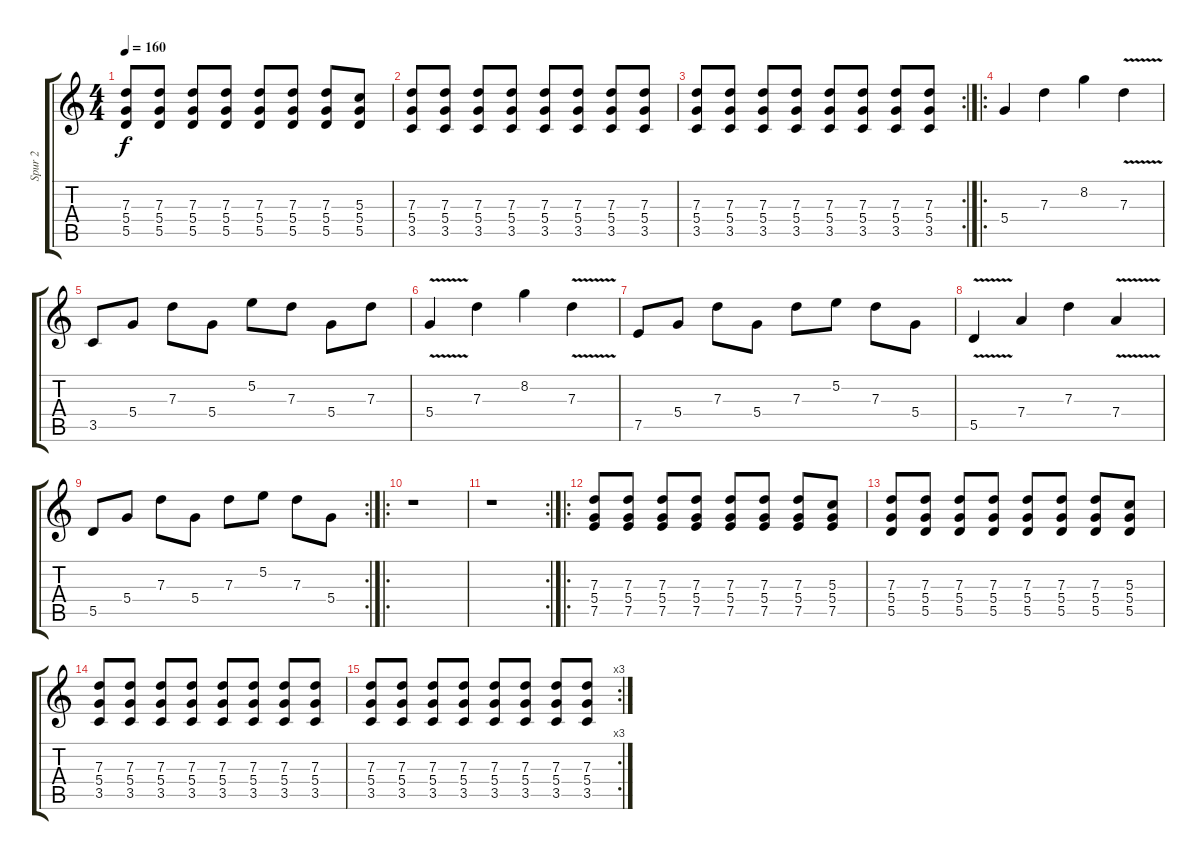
\track ("Spur 2" "Spur 2") {instrument distortionguitar}
\staff {score tabs}
\tuning (E4 B3 G3 D3 A2 E2) {hide}
\ts (4 4)
\tempo 160
\clef g2
\ks c
(7.3 5.4 5.5).8{dy f} (7.3 5.4 5.5).8 (7.3 5.4 5.5).8 (7.3 5.4 5.5).8 (7.3 5.4 5.5).8 (7.3 5.4 5.5).8 (7.3 5.4 5.5).8 (5.3 5.4 5.5).8 |
(7.3 5.4 3.5).8 (7.3 5.4 3.5).8 (7.3 5.4 3.5).8 (7.3 5.4 3.5).8 (7.3 5.4 3.5).8 (7.3 5.4 3.5).8 (7.3 5.4 3.5).8 (7.3 5.4 3.5).8 |
\rc 2
(7.3 5.4 3.5).8 (7.3 5.4 3.5).8 (7.3 5.4 3.5).8 (7.3 5.4 3.5).8 (7.3 5.4 3.5).8 (7.3 5.4 3.5).8 (7.3 5.4 3.5).8 (7.3 5.4 3.5).8 |
\ro
5.4.4{instrument electricguitarclean} 7.3.4 8.2.4 7.3{v}.4 |
3.5.8 5.4.8 7.3.8 5.4.8 5.2.8 7.3.8 5.4.8 7.3.8 |
5.4{v}.4 7.3.4 8.2.4 7.3{v}.4 |
7.5.8 5.4.8 7.3.8 5.4.8 7.3.8 5.2.8 7.3.8 5.4.8 |
5.5{v}.4 7.4.4 7.3.4 7.4{v}.4 |
\rc 2
5.5.8 5.4.8 7.3.8 5.4.8 7.3.8 5.2.8 7.3.8 5.4.8 |
\ro
r.1 |
\rc 2
r.1 |
\ro
(7.3 5.4 7.5).8{instrument distortionguitar} (7.3 5.4 7.5).8 (7.3 5.4 7.5).8 (7.3 5.4 7.5).8 (7.3 5.4 7.5).8 (7.3 5.4 7.5).8 (7.3 5.4 7.5).8 (5.3 5.4 7.5).8 |
(7.3 5.4 5.5).8 (7.3 5.4 5.5).8 (7.3 5.4 5.5).8 (7.3 5.4 5.5).8 (7.3 5.4 5.5).8 (7.3 5.4 5.5).8 (7.3 5.4 5.5).8 (5.3 5.4 5.5).8 |
(7.3 5.4 3.5).8 (7.3 5.4 3.5).8 (7.3 5.4 3.5).8 (7.3 5.4 3.5).8 (7.3 5.4 3.5).8 (7.3 5.4 3.5).8 (7.3 5.4 3.5).8 (7.3 5.4 3.5).8 |
\rc 3
(7.3 5.4 3.5).8 (7.3 5.4 3.5).8 (7.3 5.4 3.5).8 (7.3 5.4 3.5).8 (7.3 5.4 3.5).8 (7.3 5.4 3.5).8 (7.3 5.4 3.5).8 (7.3 5.4 3.5).8
